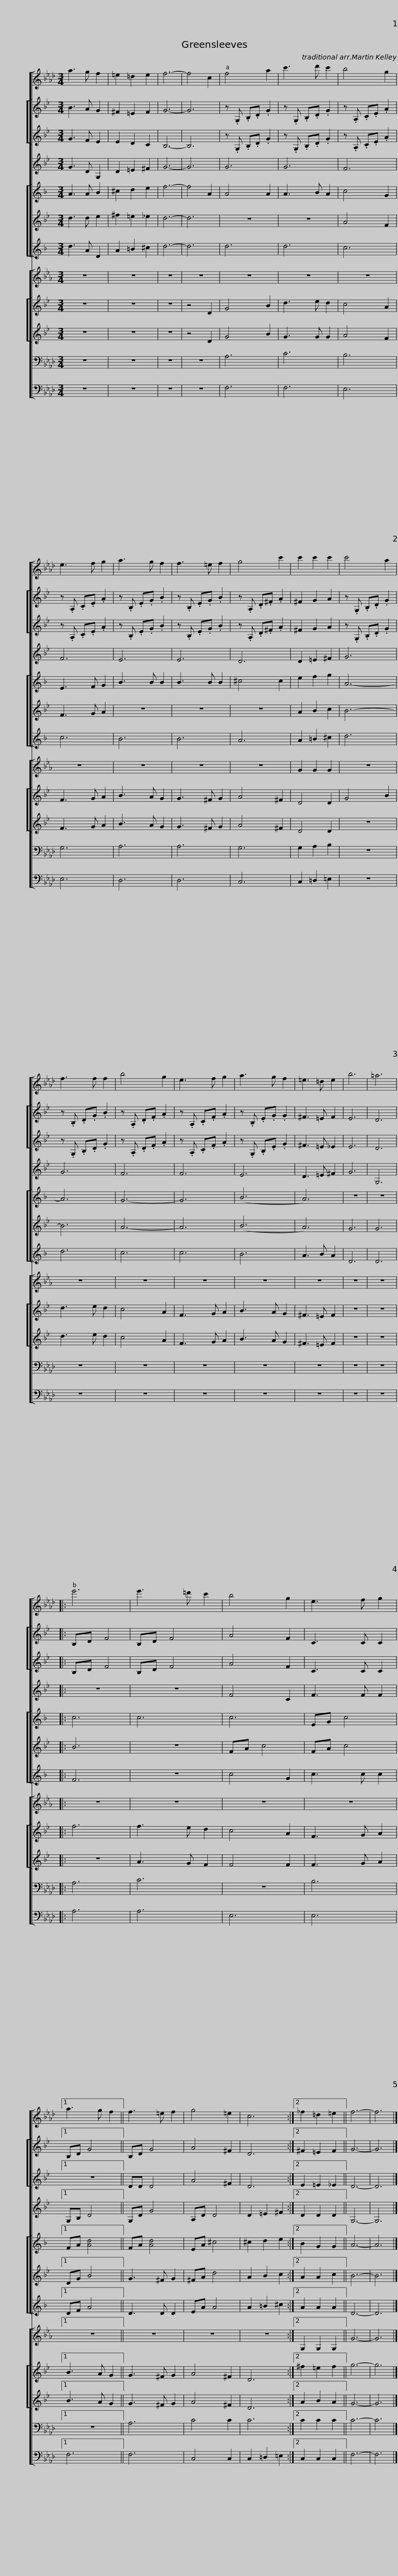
X:1
%%score [ 1 [ 2 3 ] 4 [ 5 6 7 ] ] [ 8 [ 9 10 ] 11 12 ]
L:1/8
M:3/4
I:linebreak $
K:Ab
V:1 treble
V:2 treble transpose=-2
V:3 treble transpose=-2
V:4 treble transpose=-14
V:5 treble transpose=-9
V:6 treble transpose=-14
V:7 treble transpose=-21
V:8 treble transpose=-7
V:9 treble transpose=-2
V:10 treble transpose=-2
V:11 bass
V:12 bass
V:1
 a3 g f2 | =e2 =d2 e2 | f6- | f4 c2 | f4 a2 | %5
 c'3 d' c'2 | b4 g2 | e3 f g2 | a3 g f2 | f3 =e f2 | %10
 g4 c'2 |$ c'2 c'2 c'2 | c'4 a2 | f3 f f2 | b4 g2 | %15
 e3 f g2 | a3 g f2 | =e3 =d e2 | b6 | =a6 |: %20
 e'6 | e'3 =d' c'2 | b4 g2 |$ e3 f g2 |1 a3 g f2 || %25
 f3 =e f2 | g4 =e2 | c6 :|2 _f2 =d2 =e2 || f6- | %30
 f6 |] %31
V:2
[K:Bb] B3 A G2 | ^F2 =E2 F2 | G6- | G6 | z .G, .B,.D .G2 | %5
 z .G, .B,.D .G2 | z .A, .C.E .A2 | z .A, .C.E .A2 | z .B, .E.G .B2 | z .B, .E.G .B2 | %10
 z .A, .D.^F .A2 |$ ^F2 G2 A2 | z .G, .B,.D .G2 | z .B, .D.G .B2 | z .A, .D.F .A2 | %15
 z .A, .C.F .A2 | z .B, .E.G .G2 | ^F3 =E F2 | E6 | D6 |: %20
 B,D F4 | B,D F4 | A4 F2 |$ C3 C C2 |1 B,D G4 || %25
 B,D G4 | A4 ^F2 | D6 :|2 ^F2 =E2 F2 || G6- | %30
 G6 |] %31
V:3
[K:Bb] G3 F E2 | E2 D2 C2 | B,6- | B,6 | z .G, .B,.D .G2 | %5
 z .G, .B,.D .G2 | z .A, .C.E .A2 | z .A, .C.E .A2 | z .B, .E.G .B2 | z .B, .E.G .B2 | %10
 z .A, .D.^F .A2 |$ ^F2 G2 A2 | z .G, .B,.D .G2 | z .G, .B,.D .G2 | z .A, .D.F .A2 | %15
 z .A, .C.F .A2 | z .G, .B,.E .G2 | ^F3 =E _E2 | E6 | D6 |: %20
 B,D F4 | B,D F4 | A4 F2 |$ C3 C C2 |1 z6 || %25
 DD D4 | A4 ^F2 | D6 :|2 E2 =E2 _E2 || D6- | %30
 D6 |] %31
V:4
[K:Bb] G3 D G,2 | D2 =E2 ^F2 | G6- | G6 | G6 | %5
 G6 | F6 | F6 | E6 | E6 | %10
 D6 |$ D2 =E2 ^F2 | G6 | G6 | F6 | %15
 F6 | E6 | D3 =E ^F2 | G6 | G,6 |: %20
 z6 | z6 | F4 C2 |$ F3 F F2 |1 G,B, D4 || %25
 G,D G4 | A,D D4 | D2 =E2 ^F2 :|2 D2 D2 D2 || G,6- | %30
 G,6 |] %31
V:5
[K:F] A3 A B2 | ^c2 d2 e2 | f6- | f4 A2 | A4 A2 | %5
 A3 B A2 | c4 G2 | E3 F G2 | B3 B B2 | B3 B B2 | %10
 ^c4 c2 |$ e2 f2 g2 | A6- | A6 | G6- | %15
 G6 | (B6 | A6) | z6 | z6 |: %20
 c6 | c6 | c6 |$ EG c4 |1 FA [Ad]4 || %25
 FA [Ad]4 | EA ^c4 | ^c2 d2 e2 :|2 B2 G2 G2 || A6- | %30
 A6 |] %31
V:6
[K:Bb] d3 d e2 | ^f2 =e2 _e2 | d6- | d6 | z6 | %5
 z6 | A4 F2 | F3 G A2 | z6 | z6 | %10
 z6 |$ A2 B2 c2 | B6- | B6 | A6- | %15
 A6 | (B6 | A6) | G6 | G6 |: %20
 B6 | z6 | FA c4 |$ FA c4 |1 DG B4 || %25
 G3 ^F G2 | ^FA d4 | A2 B2 c2 :|2 A2 A2 c2 || B6- | %30
 B6 |] %31
V:7
[K:F] d3 A D2 | A2 =B2 ^c2 | d6- | d6 | d6 | %5
 d6 | c6 | c6 | B6 | B6 | %10
 A6 |$ A2 =B2 ^c2 | d6 | d6 | c6 | %15
 c6 | B6 | A3 B A2 | D6 | D6 |: %20
 F6 | z6 | c4 G2 |$ c3 c c2 |1 DF A4 || %25
 D3 D D2 | EA A4 | A2 =B2 ^c2 :|2 A2 A2 A2 || D6- | %30
 D6 |] %31
V:8
[K:Eb] z6 | z6 | z6 | z6 | z6 | %5
 z6 | z6 | z6 | z6 | z6 | %10
 z6 |$ G2 G2 G2 | z6 | z6 | z6 | %15
 z6 | z6 | z6 | z6 | z6 |: %20
 z6 | z6 | z6 |$ z6 |1 z6 || %25
 z6 | z6 | z6 :|2 G,2 G,2 G,2 || G6- | %30
 G6 |] %31
V:9
[K:Bb] z6 | z6 | z6 | z4 D2 | G4 B2 | %5
 d3 e d2 | c4 A2 | F3 G A2 | B3 A G2 | G3 ^F G2 | %10
 A4 ^F2 |$ D4 D2 | G4 B2 | d3 e d2 | c4 A2 | %15
 F3 G A2 | B3 A G2 | ^F3 =E F2 | z6 | z6 |: %20
 f6 | f3 e d2 | c4 A2 |$ F3 G A2 |1 B3 A G2 || %25
 G3 ^F G2 | A4 ^F2 | D6 :|2 ^f2 =e2 f2 || g6- | %30
 g6 |] %31
V:10
[K:Bb] z6 | z6 | z6 | z4 D2 | G4 B2 | %5
 G3 G G2 | A4 F2 | F3 G A2 | B3 A G2 | G3 ^F G2 | %10
 A4 ^F2 |$ D4 D2 | z6 | d3 e d2 | c4 A2 | %15
 F3 G A2 | B3 A G2 | ^F3 =E F2 | z6 | z6 |: %20
 z6 | A3 G F2 | F4 F2 |$ F3 G A2 |1 B3 A G2 || %25
 G3 ^F G2 | A4 ^F2 | D6 :|2 A2 B2 A2 || G6- | %30
 G6 |] %31
V:11
 z6 | z6 | z6 | z6 | A,6 | %5
 C6 | B,6 | G,6 | A,6 | A,6 | %10
 G,6 |$ G,2 A,2 B,2 | z6 | z6 | z6 | %15
 z6 | z6 | z6 | z6 | z6 |: %20
 A,6 | C6 | z6 |$ B,6 |1 z6 || %25
 A,6 | C4 C2 | C6 :|2 C2 C2 C2 || C6- | %30
 C6 |] %31
V:12
 z6 | z6 | z6 | z6 | F,6 | %5
 F,6 | E,6 | E,6 | D,6 | D,6 | %10
 C,6 |$ C,2 =D,2 =E,2 | z6 | z6 | z6 | %15
 z6 | z6 | z6 | z6 | z6 |: %20
 A,6 | A,6 | E,6 |$ E,6 |1 F,6 || %25
 F,6 | C,4 C,2 | C,2 =D,2 =E,2 :|2 C,2 C,2 C,2 || F,6- | %30
 F,6 |] %31
